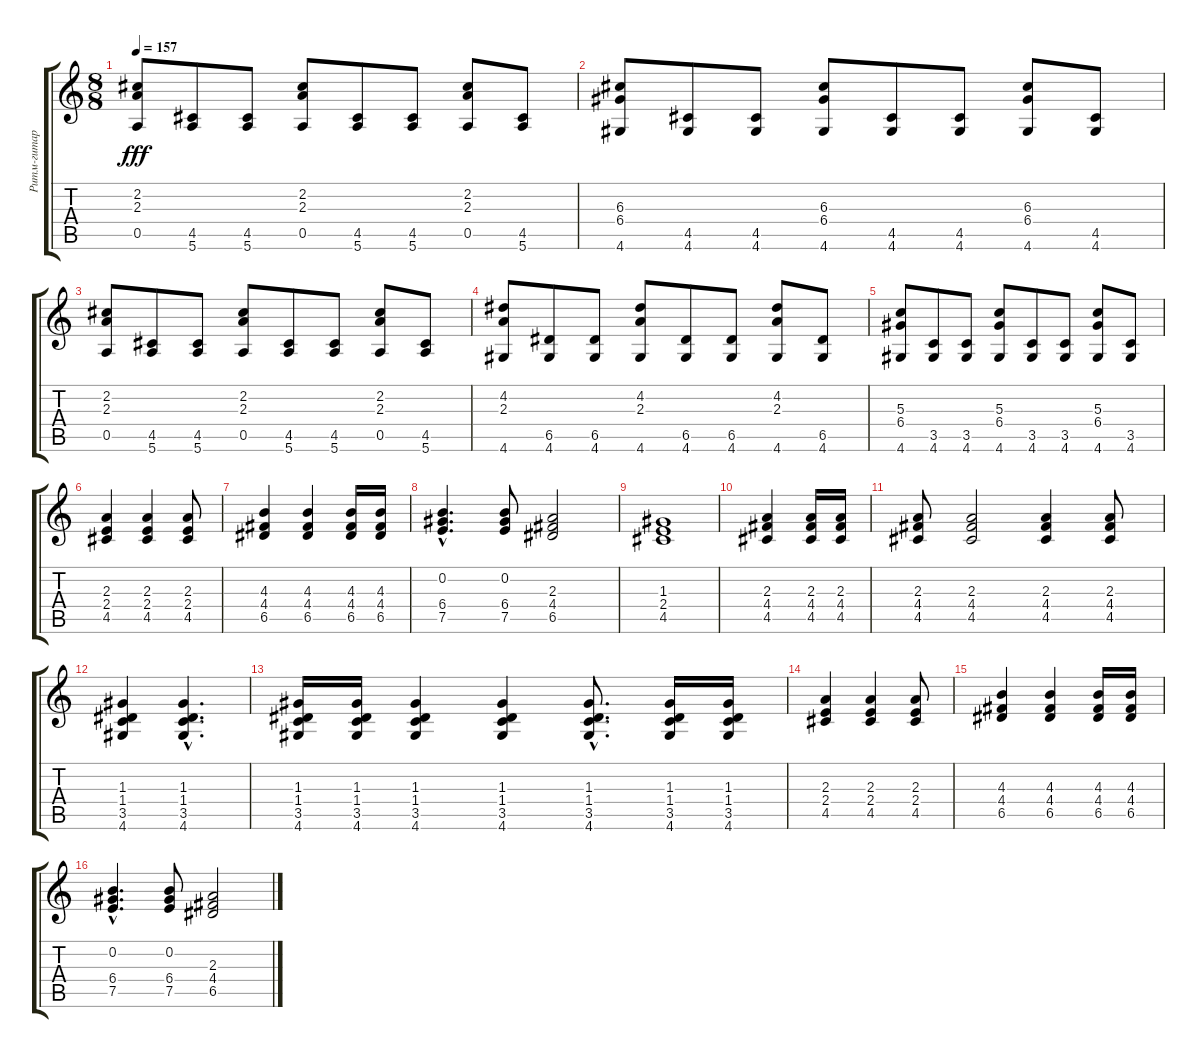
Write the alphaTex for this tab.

\track ("Ритм-гитара" "Ритм-гитар") {instrument distortionguitar}
\staff {score tabs}
\tuning (E4 B3 G3 D3 A2 E2) {hide}
\ts (8 8)
\tempo 157
\clef g2
\ks c
(2.2 2.3 0.5).8{dy fff} (4.5 5.6).8 (4.5 5.6).8 (2.2 2.3 0.5).8 (4.5 5.6).8 (4.5 5.6).8 (2.2 2.3 0.5).8 (4.5 5.6).8 |
(6.3 6.4 4.6).8 (4.5 4.6).8 (4.5 4.6).8 (6.3 6.4 4.6).8 (4.5 4.6).8 (4.5 4.6).8 (6.3 6.4 4.6).8 (4.5 4.6).8 |
(2.2 2.3 0.5).8 (4.5 5.6).8 (4.5 5.6).8 (2.2 2.3 0.5).8 (4.5 5.6).8 (4.5 5.6).8 (2.2 2.3 0.5).8 (4.5 5.6).8 |
(4.2 2.3 4.6).8 (6.5 4.6).8 (6.5 4.6).8 (4.2 2.3 4.6).8 (6.5 4.6).8 (6.5 4.6).8 (4.2 2.3 4.6).8 (6.5 4.6).8 |
(5.3 6.4 4.6).8 (3.5 4.6).8 (3.5 4.6).8 (5.3 6.4 4.6).8 (3.5 4.6).8 (3.5 4.6).8 (5.3 6.4 4.6).8 (3.5 4.6).8 |
(2.3 2.4 4.5).4 (2.3 2.4 4.5).4 (2.3 2.4 4.5).8 |
(4.3 4.4 6.5).4 (4.3 4.4 6.5).4 (4.3 4.4 6.5).16 (4.3 4.4 6.5).16 |
(0.2{hac} 6.4{hac} 7.5{hac}).4{d} (0.2 6.4 7.5).8 (2.3 4.4 6.5).2 |
(1.3 2.4 4.5).1 |
(2.3 4.4 4.5).4 (2.3 4.4 4.5).16 (2.3 4.4 4.5).16 |
(2.3 4.4 4.5).8 (2.3 4.4 4.5).2 (2.3 4.4 4.5).4 (2.3 4.4 4.5).8 |
(1.3 1.4 3.5 4.6).4 (1.3{hac} 1.4{hac} 3.5{hac} 4.6{hac}).4{d} |
(1.3 1.4 3.5 4.6).16 (1.3 1.4 3.5 4.6).16 (1.3 1.4 3.5 4.6).4 (1.3 1.4 3.5 4.6).4 (1.3{hac} 1.4{hac} 3.5{hac} 4.6{hac}).8{d} (1.3 1.4 3.5 4.6).16 (1.3 1.4 3.5 4.6).16 |
(2.3 2.4 4.5).4 (2.3 2.4 4.5).4 (2.3 2.4 4.5).8 |
(4.3 4.4 6.5).4 (4.3 4.4 6.5).4 (4.3 4.4 6.5).16 (4.3 4.4 6.5).16 |
(0.2{hac} 6.4{hac} 7.5{hac}).4{d} (0.2 6.4 7.5).8 (2.3 4.4 6.5).2
